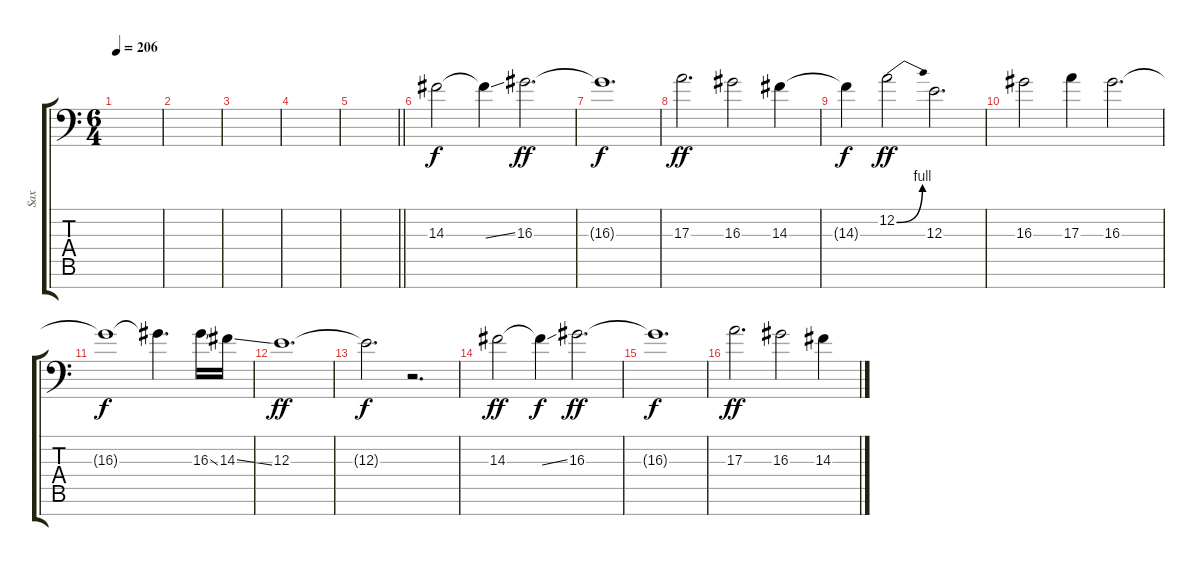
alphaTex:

\track ("Sax" "Sax") {instrument altosax}
\staff {score tabs}
\tuning (D4 A3 E3 D3 A2 E2 A1) {hide}
\ts (6 4)
\tempo 206
\clef f4
\ks c
|
|
|
|
\barLineRight lightlight
|
\section ("" "")
14.3.2 14.3{ss t}.4{dy f} 16.3.2{d dy ff} |
16.3{t}.1{d dy f} |
17.3.2{d dy ff} 16.3.2 14.3.4 |
14.3{t}.4{dy f} 12.2{be (bend 0 0 60 4)}.2{dy ff} 12.3.2{d} |
16.3.2 17.3.4 16.3.2{d} |
16.3{t}.1{dy f} 16.3{t}.4{d} 16.3{ss}.16 14.3{ss}.16 |
12.3.1{d dy ff} |
12.3{t}.2{d dy f} r.2{d} |
14.3.2{dy ff} 14.3{ss t}.4{dy f} 16.3.2{d dy ff} |
16.3{t}.1{d dy f} |
17.3.2{d dy ff} 16.3.2 14.3.4
